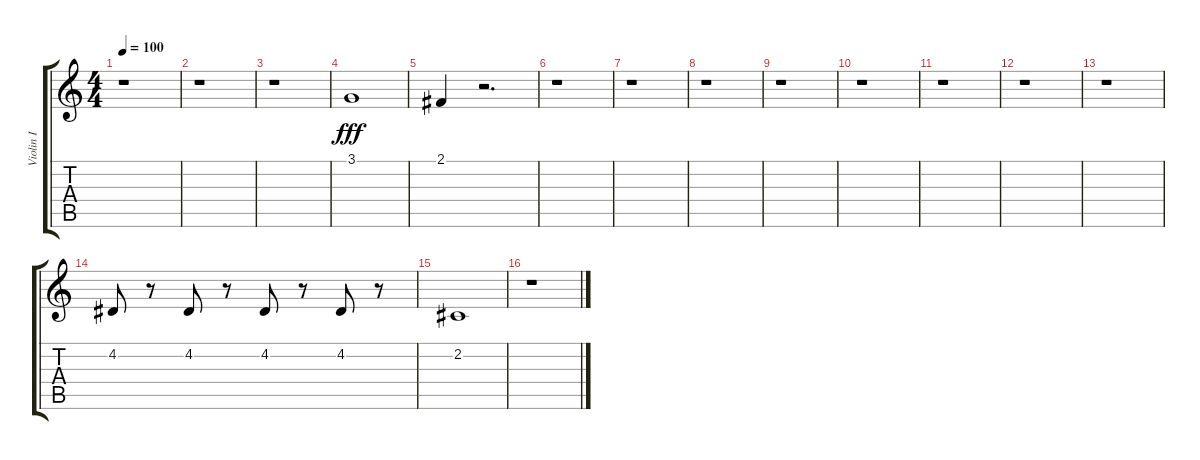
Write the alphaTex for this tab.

\track ("Violin I" "Violin I") {instrument stringensemble1}
\staff {score tabs}
\tuning (E4 B3 G3 D3 A2 E2) {hide}
\ts (4 4)
\tempo 100
\clef g2
\ks c
r.1{dy fff} |
r.1 |
r.1 |
3.1.1 |
2.1.4 r.2{d} |
r.1 |
r.1 |
r.1 |
r.1 |
r.1 |
r.1 |
r.1 |
r.1 |
4.2.8 r.8 4.2.8 r.8 4.2.8 r.8 4.2.8 r.8 |
2.2.1 |
r.1
